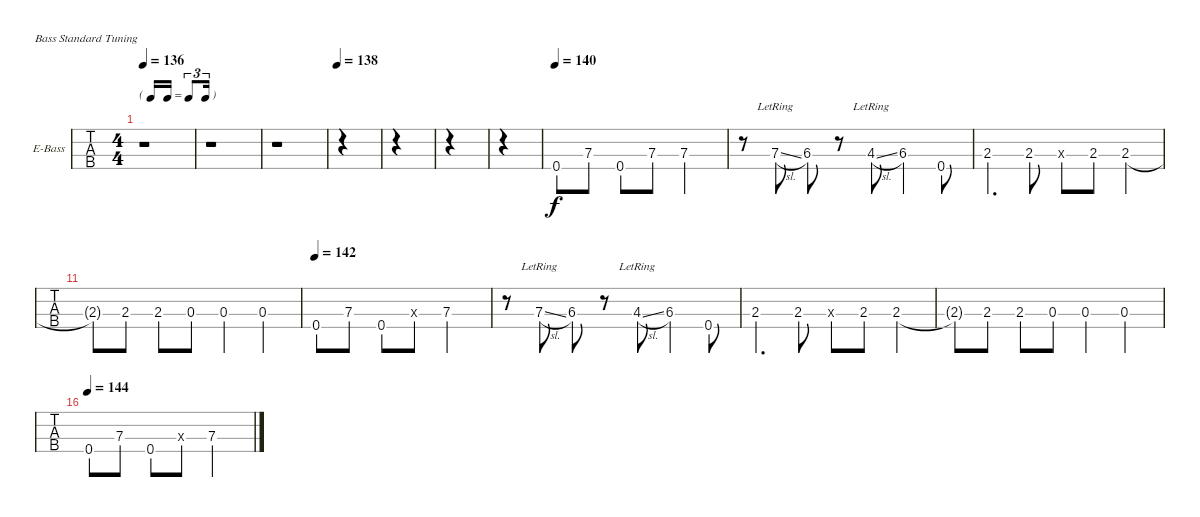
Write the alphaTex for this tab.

\bracketExtendMode nobrackets
\firstSystemTrackNameOrientation horizontal
\otherSystemsTrackNameOrientation horizontal
\defaultBarNumberDisplay FirstOfSystem
\track ("Electric Bass" "E-Bass") {instrument electricbassfinger}
\staff {tabs}
\tuning (G2 D2 A1 E1)
\ts (4 4)
\tf triplet16th
\tempo 136
\clef f4
\scale
0.333333
\ks c#minor
r.1{dy f} |
\scale
0.333333 r.1 |
\scale
0.333333 r.1 |
\tempo 138
\scale
0.333333
\ks e
|
\scale
0.333333
\ks c#minor
|
\scale
0.333333 |
\scale
0.333333 |
\tempo 140
\scale
0.333333
\ks e
0.4.8 7.3.8 0.4.8 7.3.8 7.3.2 |
\scale
0.333333
\ks c#minor
r.8 7.3{sl lr}.8 6.3.8 r.8 4.3{sl lr}.8 6.3.4 0.4.8 |
\scale
0.333333 2.3.4{d} 2.3.8 0.3{x}.8 2.3.8 2.3.4 |
\scale
0.333333 2.3{t}.8 2.3.8 2.3.8 0.3.8 0.3.4 0.3.4 |
\tempo 142
\scale
0.333333
\ks e
0.4.8 7.3.8 0.4.8 7.3{x}.8 7.3.2 |
\scale
0.333333
\ks c#minor
r.8 7.3{sl lr}.8 6.3.8 r.8 4.3{sl lr}.8 6.3.4 0.4.8 |
\scale
0.333333 2.3.4{d} 2.3.8 0.3{x}.8 2.3.8 2.3.4 |
\scale
0.333333 2.3{t}.8 2.3.8 2.3.8 0.3.8 0.3.4 0.3.4 |
\tempo 144
\scale
0.333333
\ks e
0.4.8 7.3.8 0.4.8 7.3{x}.8 7.3.2
